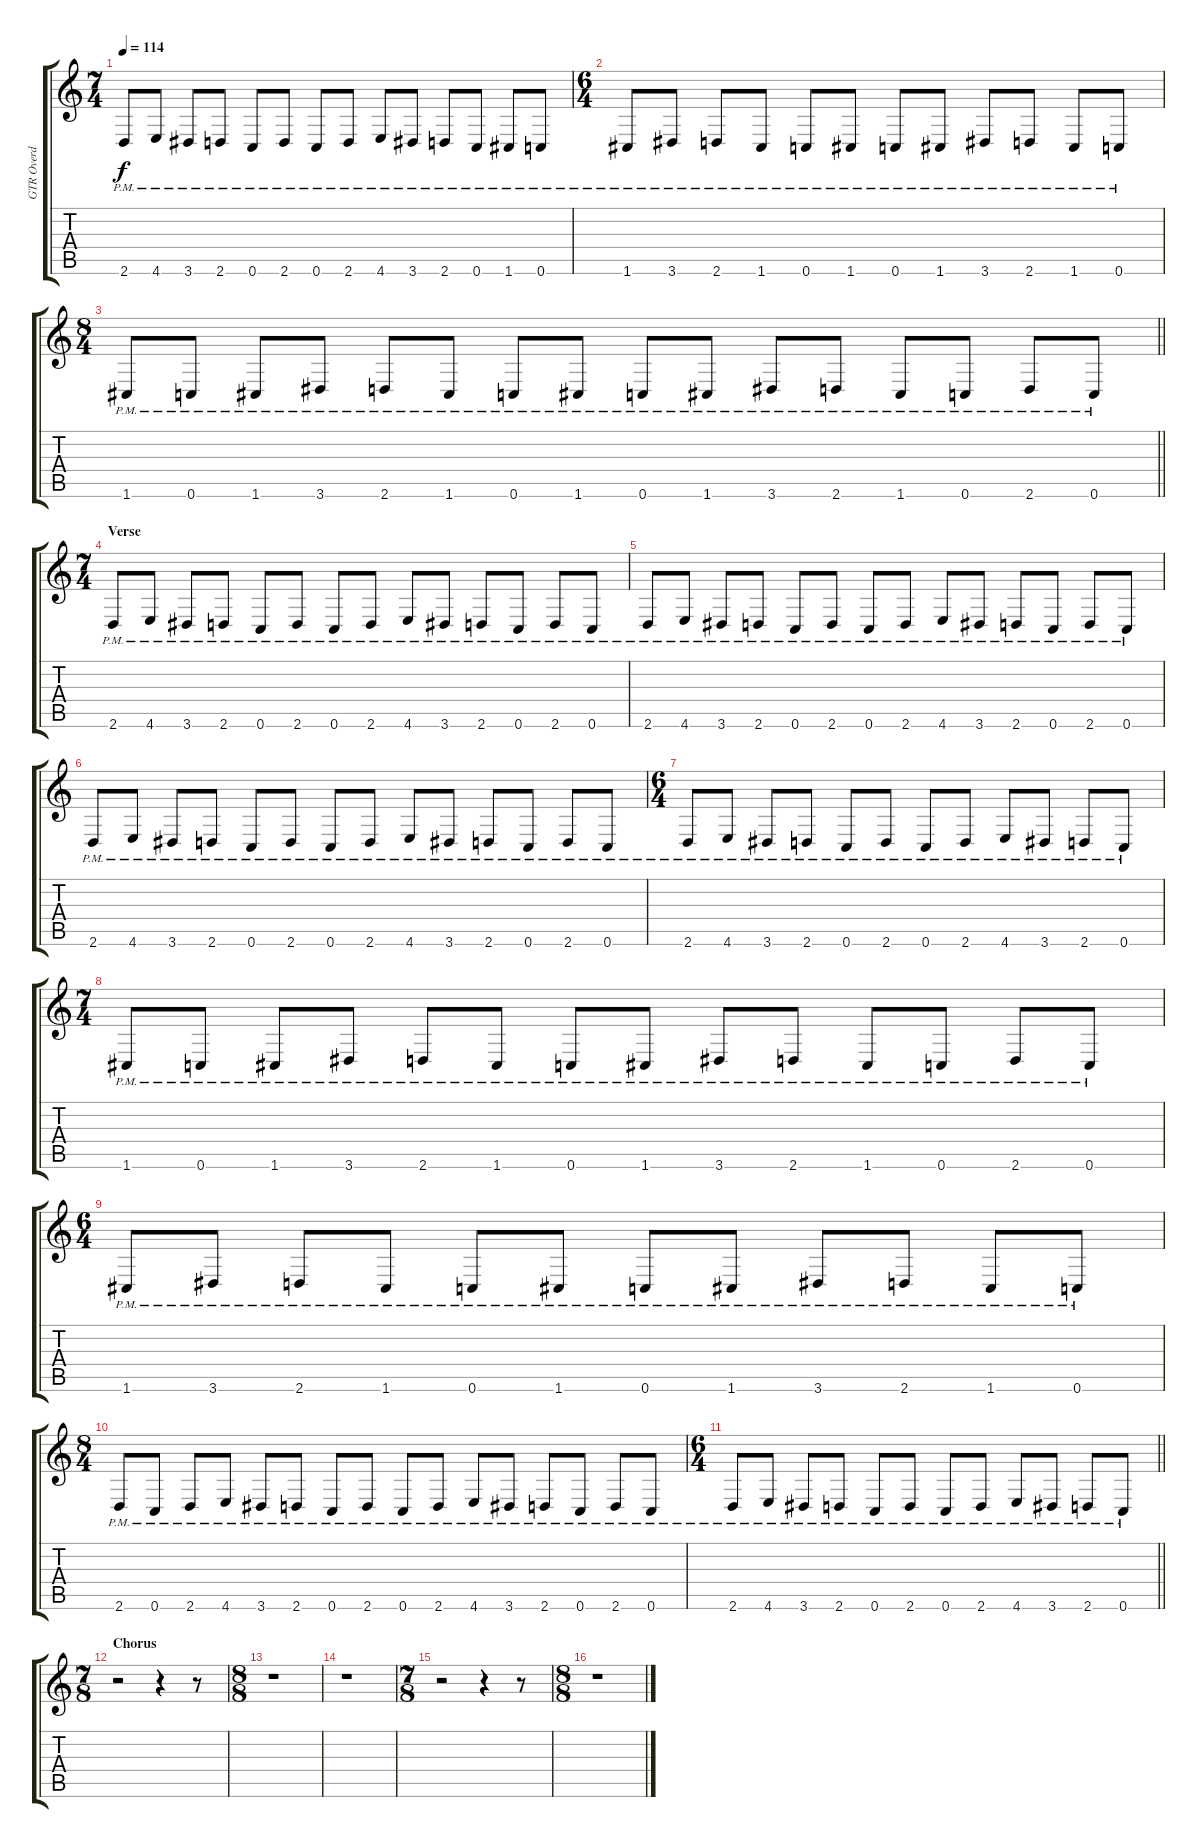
\track ("GTR Overd 2" "GTR Overd ") {instrument overdrivenguitar}
\staff {score tabs}
\tuning (D4 A3 F3 C3 G2 C2) {hide}
\ts (7 4)
\tempo 114
\clef g2
\ks c
2.6{pm}.8{dy f} 4.6{pm}.8 3.6{pm}.8 2.6{pm}.8 0.6{pm}.8 2.6{pm}.8 0.6{pm}.8 2.6{pm}.8 4.6{pm}.8 3.6{pm}.8 2.6{pm}.8 0.6{pm}.8 1.6{pm}.8 0.6{pm}.8 |
\ts (6 4)
1.6{pm}.8 3.6{pm}.8 2.6{pm}.8 1.6{pm}.8 0.6{pm}.8 1.6{pm}.8 0.6{pm}.8 1.6{pm}.8 3.6{pm}.8 2.6{pm}.8 1.6{pm}.8 0.6{pm}.8 |
\ts (8 4)
\barLineRight lightlight
1.6{pm}.8 0.6{pm}.8 1.6{pm}.8 3.6{pm}.8 2.6{pm}.8 1.6{pm}.8 0.6{pm}.8 1.6{pm}.8 0.6{pm}.8 1.6{pm}.8 3.6{pm}.8 2.6{pm}.8 1.6{pm}.8 0.6{pm}.8 2.6{pm}.8 0.6{pm}.8 |
\ts (7 4)
\section ("" "Verse")
2.6{pm}.8 4.6{pm}.8 3.6{pm}.8 2.6{pm}.8 0.6{pm}.8 2.6{pm}.8 0.6{pm}.8 2.6{pm}.8 4.6{pm}.8 3.6{pm}.8 2.6{pm}.8 0.6{pm}.8 2.6{pm}.8 0.6{pm}.8 |
2.6{pm}.8 4.6{pm}.8 3.6{pm}.8 2.6{pm}.8 0.6{pm}.8 2.6{pm}.8 0.6{pm}.8 2.6{pm}.8 4.6{pm}.8 3.6{pm}.8 2.6{pm}.8 0.6{pm}.8 2.6{pm}.8 0.6{pm}.8 |
2.6{pm}.8 4.6{pm}.8 3.6{pm}.8 2.6{pm}.8 0.6{pm}.8 2.6{pm}.8 0.6{pm}.8 2.6{pm}.8 4.6{pm}.8 3.6{pm}.8 2.6{pm}.8 0.6{pm}.8 2.6{pm}.8 0.6{pm}.8 |
\ts (6 4)
2.6{pm}.8 4.6{pm}.8 3.6{pm}.8 2.6{pm}.8 0.6{pm}.8 2.6{pm}.8 0.6{pm}.8 2.6{pm}.8 4.6{pm}.8 3.6{pm}.8 2.6{pm}.8 0.6{pm}.8 |
\ts (7 4)
1.6{pm}.8 0.6{pm}.8 1.6{pm}.8 3.6{pm}.8 2.6{pm}.8 1.6{pm}.8 0.6{pm}.8 1.6{pm}.8 3.6{pm}.8 2.6{pm}.8 1.6{pm}.8 0.6{pm}.8 2.6{pm}.8 0.6{pm}.8 |
\ts (6 4)
1.6{pm}.8 3.6{pm}.8 2.6{pm}.8 1.6{pm}.8 0.6{pm}.8 1.6{pm}.8 0.6{pm}.8 1.6{pm}.8 3.6{pm}.8 2.6{pm}.8 1.6{pm}.8 0.6{pm}.8 |
\ts (8 4)
2.6{pm}.8 0.6{pm}.8 2.6{pm}.8 4.6{pm}.8 3.6{pm}.8 2.6{pm}.8 0.6{pm}.8 2.6{pm}.8 0.6{pm}.8 2.6{pm}.8 4.6{pm}.8 3.6{pm}.8 2.6{pm}.8 0.6{pm}.8 2.6{pm}.8 0.6{pm}.8 |
\ts (6 4)
\barLineRight lightlight
2.6{pm}.8 4.6{pm}.8 3.6{pm}.8 2.6{pm}.8 0.6{pm}.8 2.6{pm}.8 0.6{pm}.8 2.6{pm}.8 4.6{pm}.8 3.6{pm}.8 2.6{pm}.8 0.6{pm}.8 |
\ts (7 8)
\section ("" "Chorus")
r.2 r.4 r.8 |
\ts (8 8)
r.1 |
r.1 |
\ts (7 8)
r.2 r.4 r.8 |
\ts (8 8)
r.1
